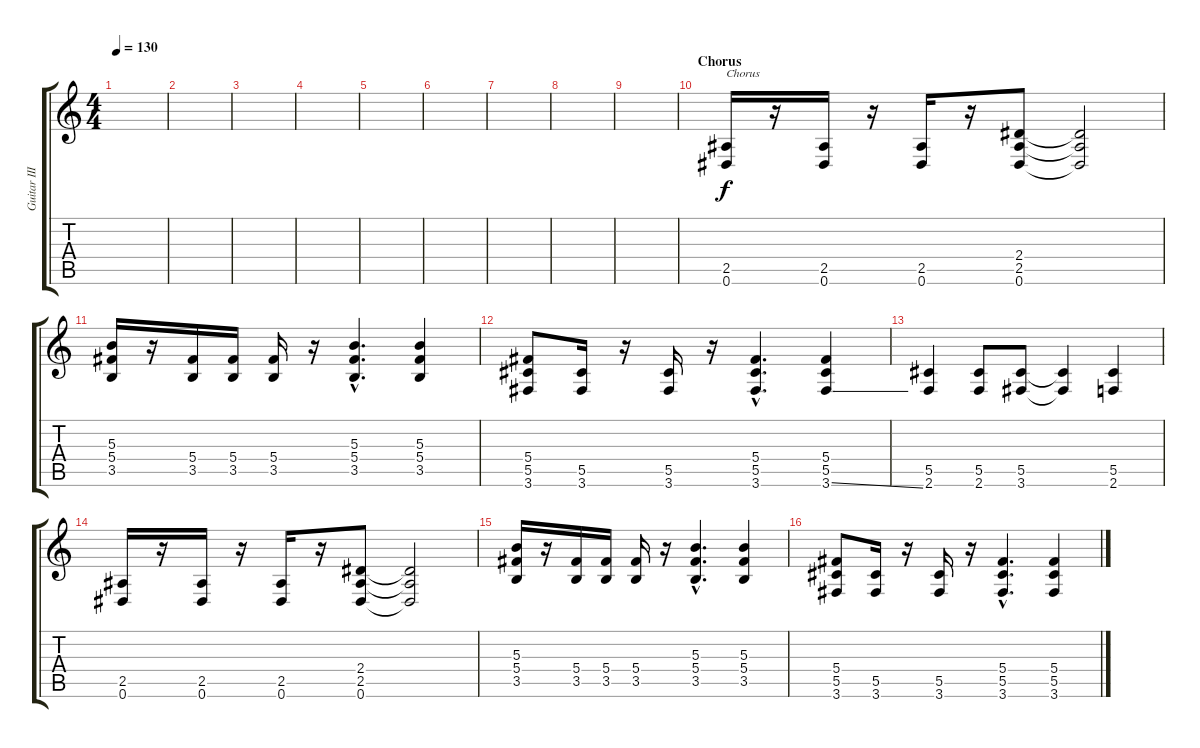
\track ("Guitar III (w/ dist.)" "Guitar III") {instrument overdrivenguitar}
\staff {score tabs}
\tuning (Eb4 Bb3 Gb3 Db3 Ab2 Eb2) {hide}
\ts (4 4)
\tempo 130
\clef g2
\ks c
|
|
|
|
|
|
|
|
|
\section ("" "Chorus")
(2.5 0.6).16{txt "Chorus"} r.16 (2.5 0.6).16 r.16 (2.5 0.6).16 r.16 (2.4 2.5 0.6).8 (2.4{t} 2.5{t} 0.6{t}).2 |
(5.3 5.4 3.5).16 r.16 (5.4 3.5).16 (5.4 3.5).16 (5.4 3.5).16 r.16 (5.3{hac} 5.4{hac} 3.5{hac}).4{d} (5.3 5.4 3.5).4 |
(5.4 5.5 3.6).8 (5.5 3.6).16 r.16 (5.5 3.6).16 r.16 (5.4{hac} 5.5{hac} 3.6{hac}).4{d} (5.4 5.5 3.6{ss}).4 |
(5.5 2.6).4 (5.5 2.6).8 (5.5 3.6).8 (5.5{t} 3.6{t}).4 (5.5 2.6).4 |
(2.5 0.6).16 r.16 (2.5 0.6).16 r.16 (2.5 0.6).16 r.16 (2.4 2.5 0.6).8 (2.4{t} 2.5{t} 0.6{t}).2 |
(5.3 5.4 3.5).16 r.16 (5.4 3.5).16 (5.4 3.5).16 (5.4 3.5).16 r.16 (5.3{hac} 5.4{hac} 3.5{hac}).4{d} (5.3 5.4 3.5).4 |
(5.4 5.5 3.6).8 (5.5 3.6).16 r.16 (5.5 3.6).16 r.16 (5.4{hac} 5.5{hac} 3.6{hac}).4{d} (5.4 5.5 3.6{ss}).4
